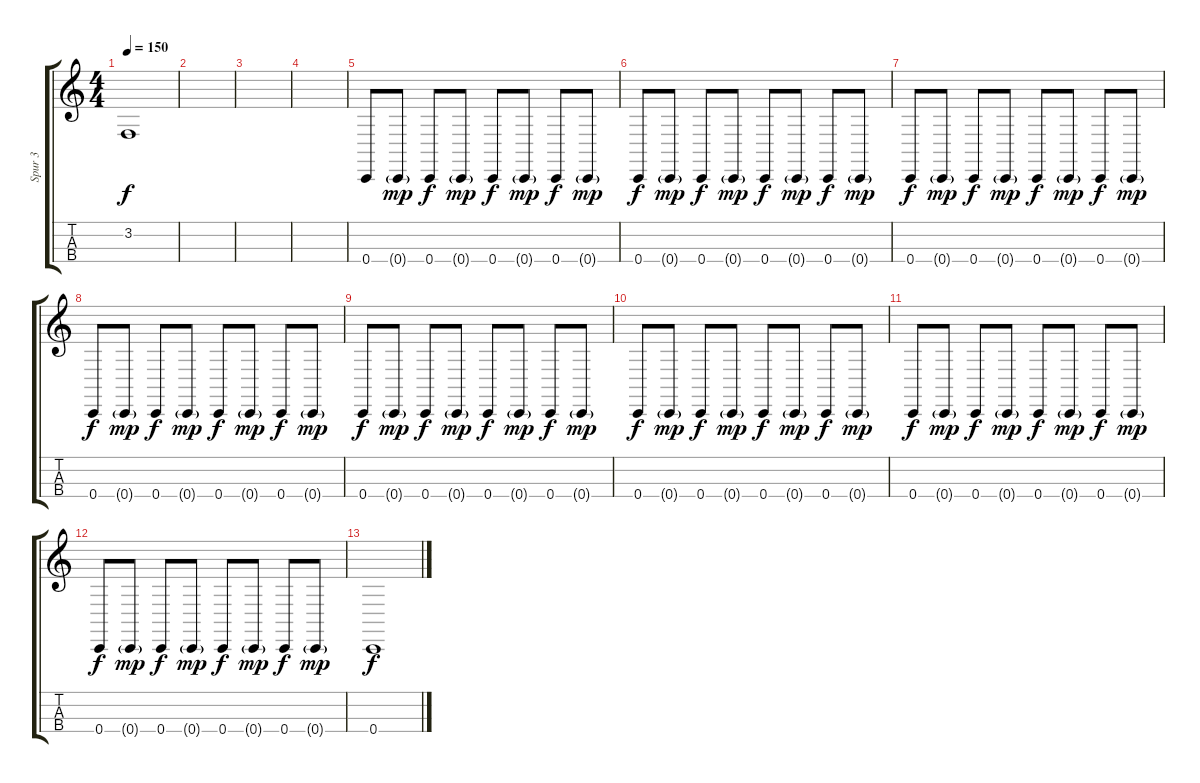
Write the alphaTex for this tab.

\track ("Spur 3" "Spur 3") {instrument tremolostrings}
\staff {score tabs}
\tuning (A3 D3 G2 C2) {hide}
\ts (4 4)
\tempo 150
\clef g2
\ks c
3.2.1{dy f} |
|
|
|
0.4.8 0.4{g}.8{dy mp} 0.4.8{dy f} 0.4{g}.8{dy mp} 0.4.8{dy f} 0.4{g}.8{dy mp} 0.4.8{dy f} 0.4{g}.8{dy mp} |
0.4.8{dy f} 0.4{g}.8{dy mp} 0.4.8{dy f} 0.4{g}.8{dy mp} 0.4.8{dy f} 0.4{g}.8{dy mp} 0.4.8{dy f} 0.4{g}.8{dy mp} |
0.4.8{dy f} 0.4{g}.8{dy mp} 0.4.8{dy f} 0.4{g}.8{dy mp} 0.4.8{dy f} 0.4{g}.8{dy mp} 0.4.8{dy f} 0.4{g}.8{dy mp} |
0.4.8{dy f} 0.4{g}.8{dy mp} 0.4.8{dy f} 0.4{g}.8{dy mp} 0.4.8{dy f} 0.4{g}.8{dy mp} 0.4.8{dy f} 0.4{g}.8{dy mp} |
0.4.8{dy f} 0.4{g}.8{dy mp} 0.4.8{dy f} 0.4{g}.8{dy mp} 0.4.8{dy f} 0.4{g}.8{dy mp} 0.4.8{dy f} 0.4{g}.8{dy mp} |
0.4.8{dy f} 0.4{g}.8{dy mp} 0.4.8{dy f} 0.4{g}.8{dy mp} 0.4.8{dy f} 0.4{g}.8{dy mp} 0.4.8{dy f} 0.4{g}.8{dy mp} |
0.4.8{dy f} 0.4{g}.8{dy mp} 0.4.8{dy f} 0.4{g}.8{dy mp} 0.4.8{dy f} 0.4{g}.8{dy mp} 0.4.8{dy f} 0.4{g}.8{dy mp} |
0.4.8{dy f} 0.4{g}.8{dy mp} 0.4.8{dy f} 0.4{g}.8{dy mp} 0.4.8{dy f} 0.4{g}.8{dy mp} 0.4.8{dy f} 0.4{g}.8{dy mp} |
0.4.1{dy f}
